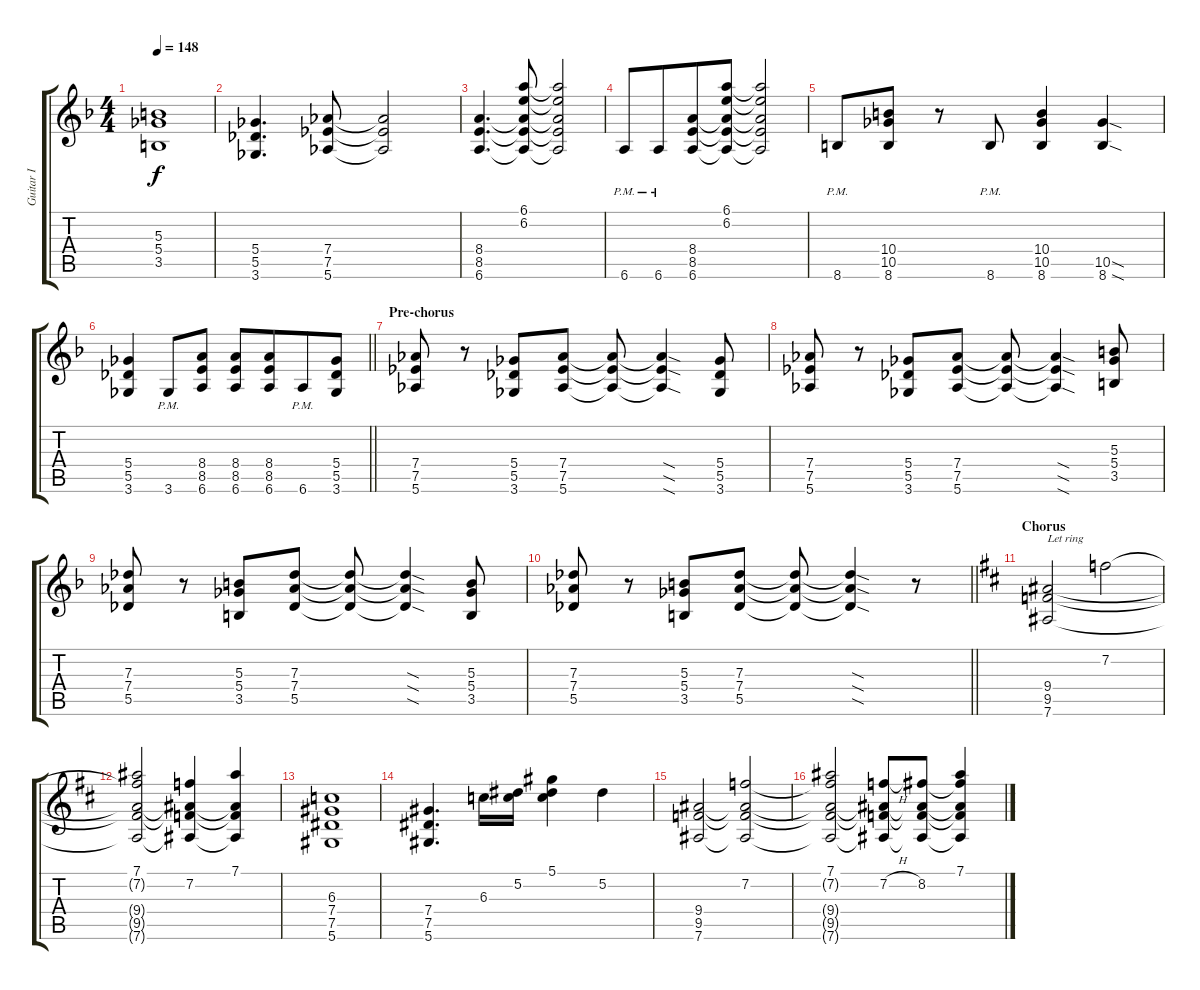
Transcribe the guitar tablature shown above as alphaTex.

\track ("Guitar I" "Guitar I") {instrument distortionguitar}
\staff {score tabs}
\tuning (Eb4 Bb3 Gb3 Db3 Ab2 Eb2) {hide}
\ts (4 4)
\tempo 148
\clef g2
\ks dminor
(5.3 5.4 3.5).1{dy f} |
(5.4 5.5 3.6).4{d} (7.4 7.5 5.6).8 (7.4{t} 7.5{t} 5.6{t}).2 |
(8.4 8.5 6.6).4{d} (6.1 6.2 8.4{t} 8.5{t} 6.6{t}).8 (6.1{t} 6.2{t} 8.4{t} 8.5{t} 6.6{t}).2 |
6.6{pm}.8 6.6{pm}.8{beam merge} (8.4 8.5 6.6).8 (6.1 6.2 8.4{t} 8.5{t} 6.6{t}).8 (6.1{t} 6.2{t} 8.4{t} 8.5{t} 6.6{t}).2 |
8.6{pm}.8 (10.4 10.5 8.6).8 r.8 8.6{pm}.8 (10.4 10.5 8.6).4 (10.5{sod} 8.6{sod}).4 |
\barLineRight lightlight
(5.4 5.5 3.6).4 3.6{pm}.8 (8.4 8.5 6.6).8 (8.4 8.5 6.6).8 (8.4 8.5 6.6).8{beam merge} 6.6{pm}.8 (5.4 5.5 3.6).8 |
\section ("" "Pre-chorus")
(7.4 7.5 5.6).8 r.8 (5.4 5.5 3.6).8 (7.4 7.5 5.6).8 (7.4{t} 7.5{t} 5.6{t}).8 (7.4{sod t} 7.5{sod t} 5.6{sod t}).4 (5.4 5.5 3.6).8 |
(7.4 7.5 5.6).8 r.8 (5.4 5.5 3.6).8 (7.4 7.5 5.6).8 (7.4{t} 7.5{t} 5.6{t}).8 (7.4{sod t} 7.5{sod t} 5.6{sod t}).4 (5.3 5.4 3.5).8 |
(7.3 7.4 5.5).8 r.8 (5.3 5.4 3.5).8 (7.3 7.4 5.5).8 (7.3{t} 7.4{t} 5.5{t}).8 (7.3{sod t} 7.4{sod t} 5.5{sod t}).4 (5.3 5.4 3.5).8 |
\barLineRight lightlight
(7.3 7.4 5.5).8 r.8 (5.3 5.4 3.5).8 (7.3 7.4 5.5).8 (7.3{t} 7.4{t} 5.5{t}).8 (7.3{sod t} 7.4{sod t} 5.5{sod t}).4 r.8 |
\section ("" "Chorus")
\ks bminor
(9.4 9.5 7.6).2{txt "Let ring"} 7.2.2 |
(7.1 7.2{t} 9.4{t} 9.5{t} 7.6{t}).2 (7.2 9.4{t} 9.5{t} 7.6{t}).4 (7.1 9.4{t} 9.5{t} 7.6{t}).4 |
(6.3 7.4 7.5 5.6).1 |
(7.4 7.5 5.6).4{d} 6.3.16 (5.2 6.3{t}).16 (5.1 5.2{t} 6.3{t}).4 5.2.4 |
(9.4 9.5 7.6).2 (7.2 9.4{t} 9.5{t} 7.6{t}).2 |
(7.1 7.2{t} 9.4{t} 9.5{t} 7.6{t}).2 (7.2{h} 9.4{t} 9.5{t} 7.6{t}).8 (8.2 9.4{t} 9.5{t} 7.6{t}).8 (7.1 8.2{t} 9.4{t} 9.5{t} 7.6{t}).4
